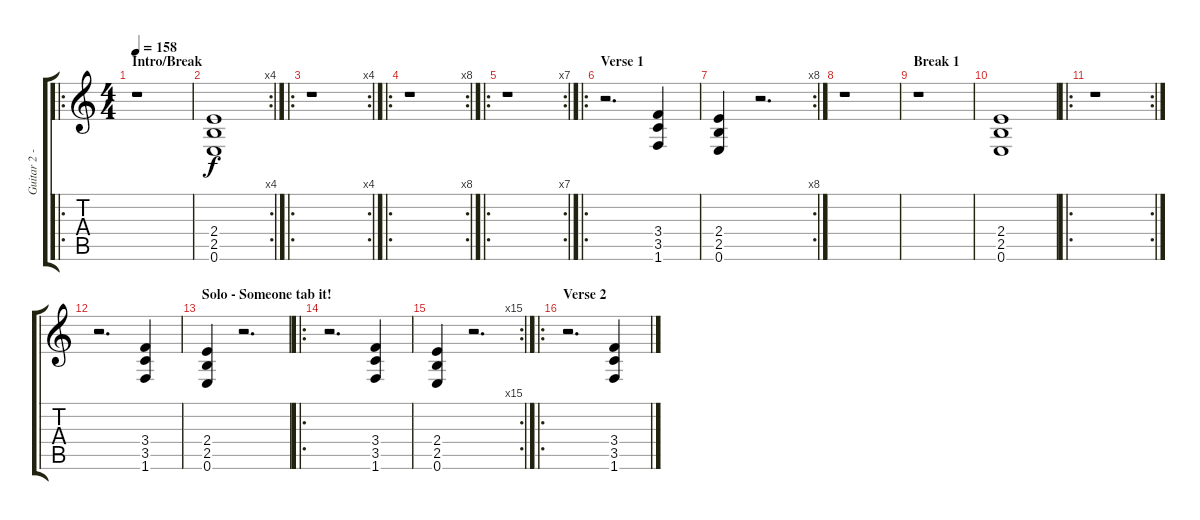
\track ("Guitar 2 - rythm fills" "Guitar 2 -") {instrument distortionguitar}
\staff {score tabs}
\tuning (E4 B3 G3 D3 A2 E2) {hide}
\ro
\ts (4 4)
\section ("" "Intro/Break")
\tempo 158
\clef g2
\ks c
r.1{dy f instrument distortionguitar} |
\rc 4
(2.4 2.5 0.6).1 |
\ro
\rc 4
r.1 |
\ro
\rc 8
r.1 |
\ro
\rc 7
r.1 |
\ro
\section ("" "Verse 1")
r.2{d} (3.4 3.5 1.6).4 |
\rc 8
(2.4 2.5 0.6).4 r.2{d} |
r.1 |
\section ("" "Break 1")
r.1 |
(2.4 2.5 0.6).1 |
\ro
\rc 2
r.1 |
r.2{d} (3.4 3.5 1.6).4 |
\section ("" "Solo - Someone tab it!")
(2.4 2.5 0.6).4 r.2{d} |
\ro
r.2{d} (3.4 3.5 1.6).4 |
\rc 15
(2.4 2.5 0.6).4 r.2{d} |
\ro
\section ("" "Verse 2")
r.2{d} (3.4 3.5 1.6).4
